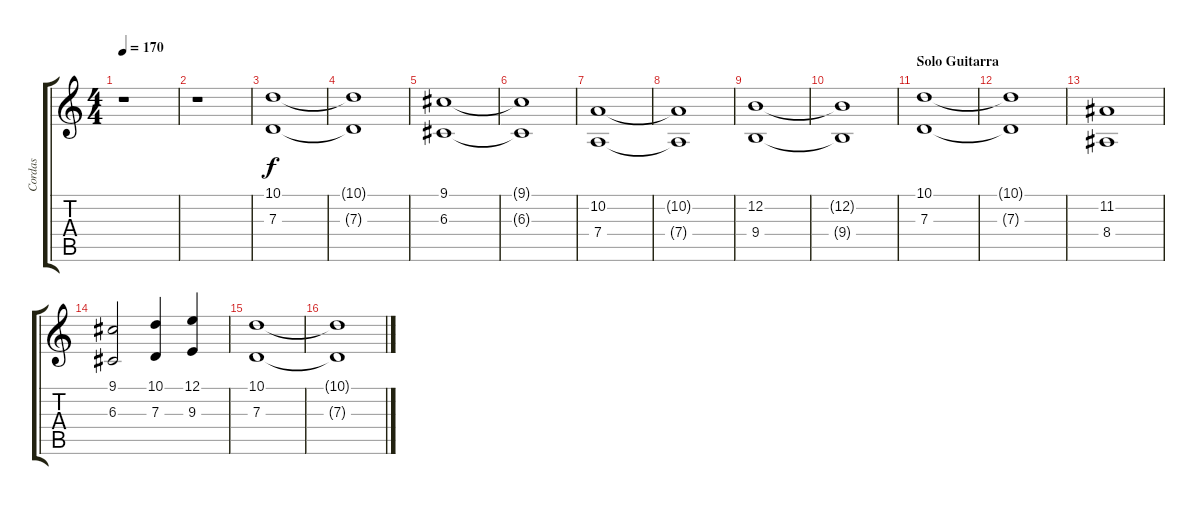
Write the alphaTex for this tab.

\track ("Cordas" "Cordas") {instrument stringensemble1}
\staff {score tabs}
\tuning (E4 B3 G3 D3 A2 E2) {hide}
\ts (4 4)
\tempo 170
\clef g2
\ks c
r.1{dy f} |
r.1 |
(10.1 7.3).1 |
(10.1{t} 7.3{t}).1 |
(9.1 6.3).1 |
(9.1{t} 6.3{t}).1 |
(10.2 7.4).1 |
(10.2{t} 7.4{t}).1 |
(12.2 9.4).1 |
(12.2{t} 9.4{t}).1 |
\section ("" "Solo Guitarra")
(10.1 7.3).1 |
(10.1{t} 7.3{t}).1 |
(11.2 8.4).1 |
(9.1 6.3).2 (10.1 7.3).4 (12.1 9.3).4 |
(10.1 7.3).1 |
(10.1{t} 7.3{t}).1
